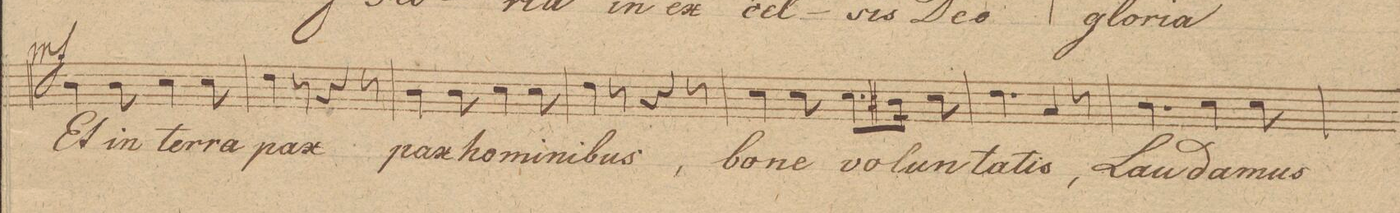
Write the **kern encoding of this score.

**kern	**text	**dynam
*I"Tenore 2do	*	*
*clefC4	*	*
*k[]	*	*
*M6/8	*	*
4A\	Et	mf
8A\	in	.
4B\	ter-	.
8B\	-ra	.
=6	=6	=6
4c\	pax	.
8r	.	.
4r	.	.
8r	.	.
=7	=7	=7
4A\	pax	.
8A\	ho-	.
4B\	-mi-	.
8B\	-ni-	.
=8	=8	=8
4c\	-bus	.
8r	.	.
4r	.	.
8r	.	.
=9	=9	=9
4B\	bo-	.
8B\	-ne	.
8.B\L	vo-	.
16A#X\Jk	.	.
8B\	-lun-	.
=10	=10	=10
4.c\	-ta-	.
4G/	-tis,	.
8r	.	.
=11	=11	=11
4.A\	Lau-	.
4B\	-da-	.
8B\	-mus	.
=12	=12	=12
*-	*-	*-
